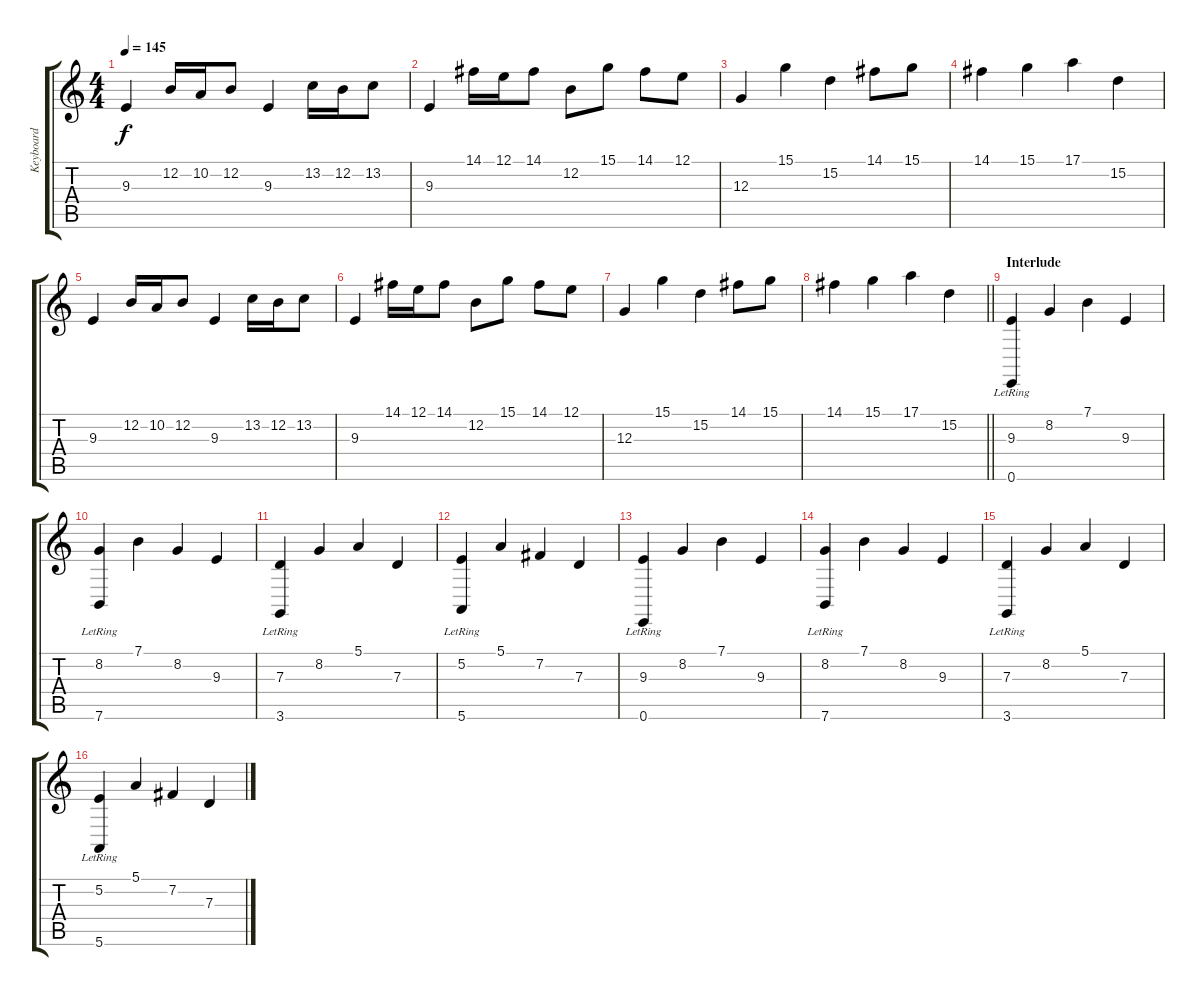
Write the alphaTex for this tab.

\track ("Keyboard" "Keyboard") {instrument electricpiano1}
\staff {score tabs}
\tuning (E4 B3 G3 D3 A2 E2) {hide}
\ts (4 4)
\tempo 145
\clef g2
\ks c
9.3.4{dy f} 12.2.16 10.2.16 12.2.8 9.3.4 13.2.16 12.2.16 13.2.8 |
9.3.4 14.1.16 12.1.16 14.1.8 12.2.8 15.1.8 14.1.8 12.1.8 |
12.3.4 15.1.4 15.2.4 14.1.8 15.1.8 |
14.1.4 15.1.4 17.1.4 15.2.4 |
9.3.4 12.2.16 10.2.16 12.2.8 9.3.4 13.2.16 12.2.16 13.2.8 |
9.3.4 14.1.16 12.1.16 14.1.8 12.2.8 15.1.8 14.1.8 12.1.8 |
12.3.4 15.1.4 15.2.4 14.1.8 15.1.8 |
\barLineRight lightlight
14.1.4 15.1.4 17.1.4 15.2.4 |
\section ("" "Interlude")
(9.3 0.6{lr}).4 8.2.4 7.1.4 9.3.4 |
(8.2 7.6{lr}).4 7.1.4 8.2.4 9.3.4 |
(7.3 3.6{lr}).4 8.2.4 5.1.4 7.3.4 |
(5.2 5.6{lr}).4 5.1.4 7.2.4 7.3.4 |
(9.3 0.6{lr}).4 8.2.4 7.1.4 9.3.4 |
(8.2 7.6{lr}).4 7.1.4 8.2.4 9.3.4 |
(7.3 3.6{lr}).4 8.2.4 5.1.4 7.3.4 |
(5.2 5.6{lr}).4 5.1.4 7.2.4 7.3.4
